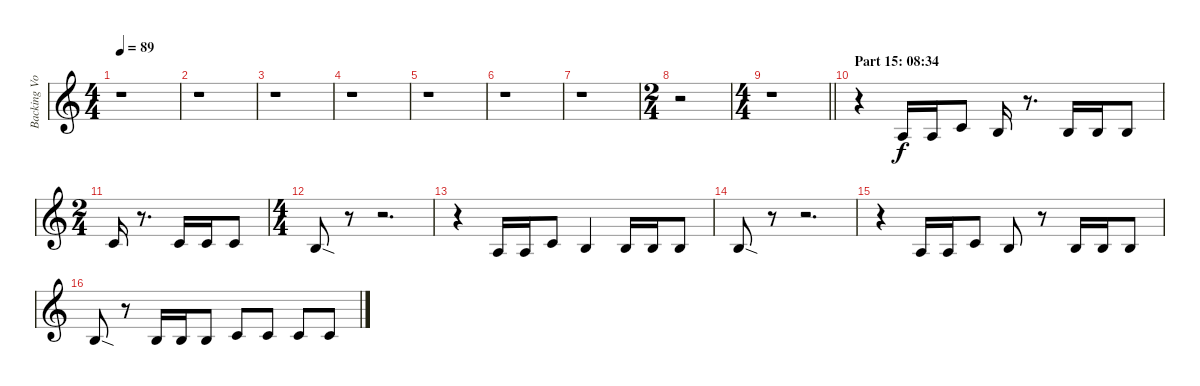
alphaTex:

\track ("Backing Vocals" "Backing Vo") {instrument lead2sawtooth}
\staff {score}
\tuning (E4 B3 G3 D3 A2 E2) {hide}
\ts (4 4)
\tempo 89
\clef g2
\ks c
r.1{dy f} |
r.1 |
r.1 |
r.1 |
r.1 |
r.1 |
r.1 |
\ts (2 4)
r.2 |
\ts (4 4)
\barLineRight lightlight
r.1 |
\section ("" "Part 15: 08:34")
r.4 2.3.16 2.3.16 5.3.8 4.3.16 r.8{d} 4.3.16 4.3.16 4.3.8 |
\ts (2 4)
5.3.16 r.8{d} 5.3.16 5.3.16 5.3.8 |
\ts (4 4)
4.3{sod}.8 r.8 r.2{d} |
r.4 2.3.16 2.3.16 5.3.8 4.3.4 4.3.16 4.3.16 4.3.8 |
4.3{sod}.8 r.8 r.2{d} |
r.4 2.3.16 2.3.16 5.3.8 4.3.8 r.8 4.3.16 4.3.16 4.3.8 |
4.3{sod}.8 r.8 4.3.16 4.3.16 4.3.8 5.3.8 5.3.8 5.3.8 5.3.8
